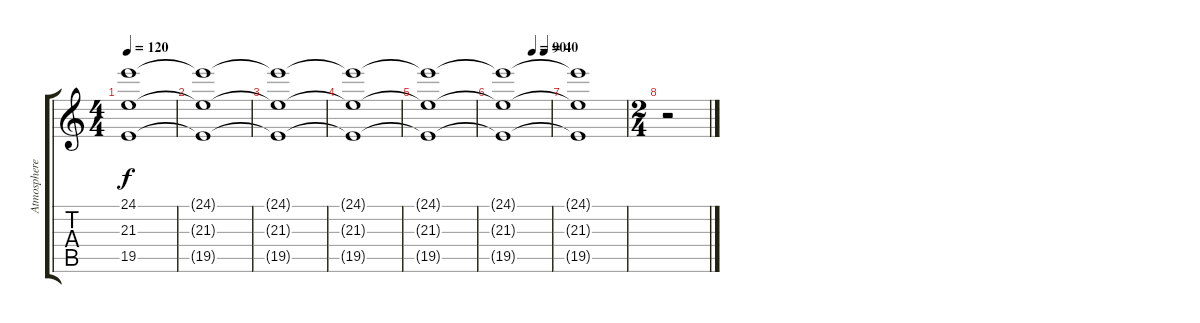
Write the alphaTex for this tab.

\track ("Atmosphere" "Atmosphere") {instrument stringensemble1}
\staff {score tabs}
\tuning (E4 B3 G3 D3 A2 E2) {hide}
\ts (4 4)
\tempo 120
\clef g2
\ks c
(24.1{t} 21.3{t} 19.5{t}).1{dy f} |
(24.1{t} 21.3{t} 19.5{t}).1 |
(24.1{t} 21.3{t} 19.5{t}).1 |
(24.1{t} 21.3{t} 19.5{t}).1 |
(24.1{t} 21.3{t} 19.5{t}).1 |
\tempo (90 0.625)
\tempo (40 0.875)
(24.1{t} 21.3{t} 19.5{t}).1 |
(24.1{t} 21.3{t} 19.5{t}).1{volume 0} |
\ts (2 4)
r.2
